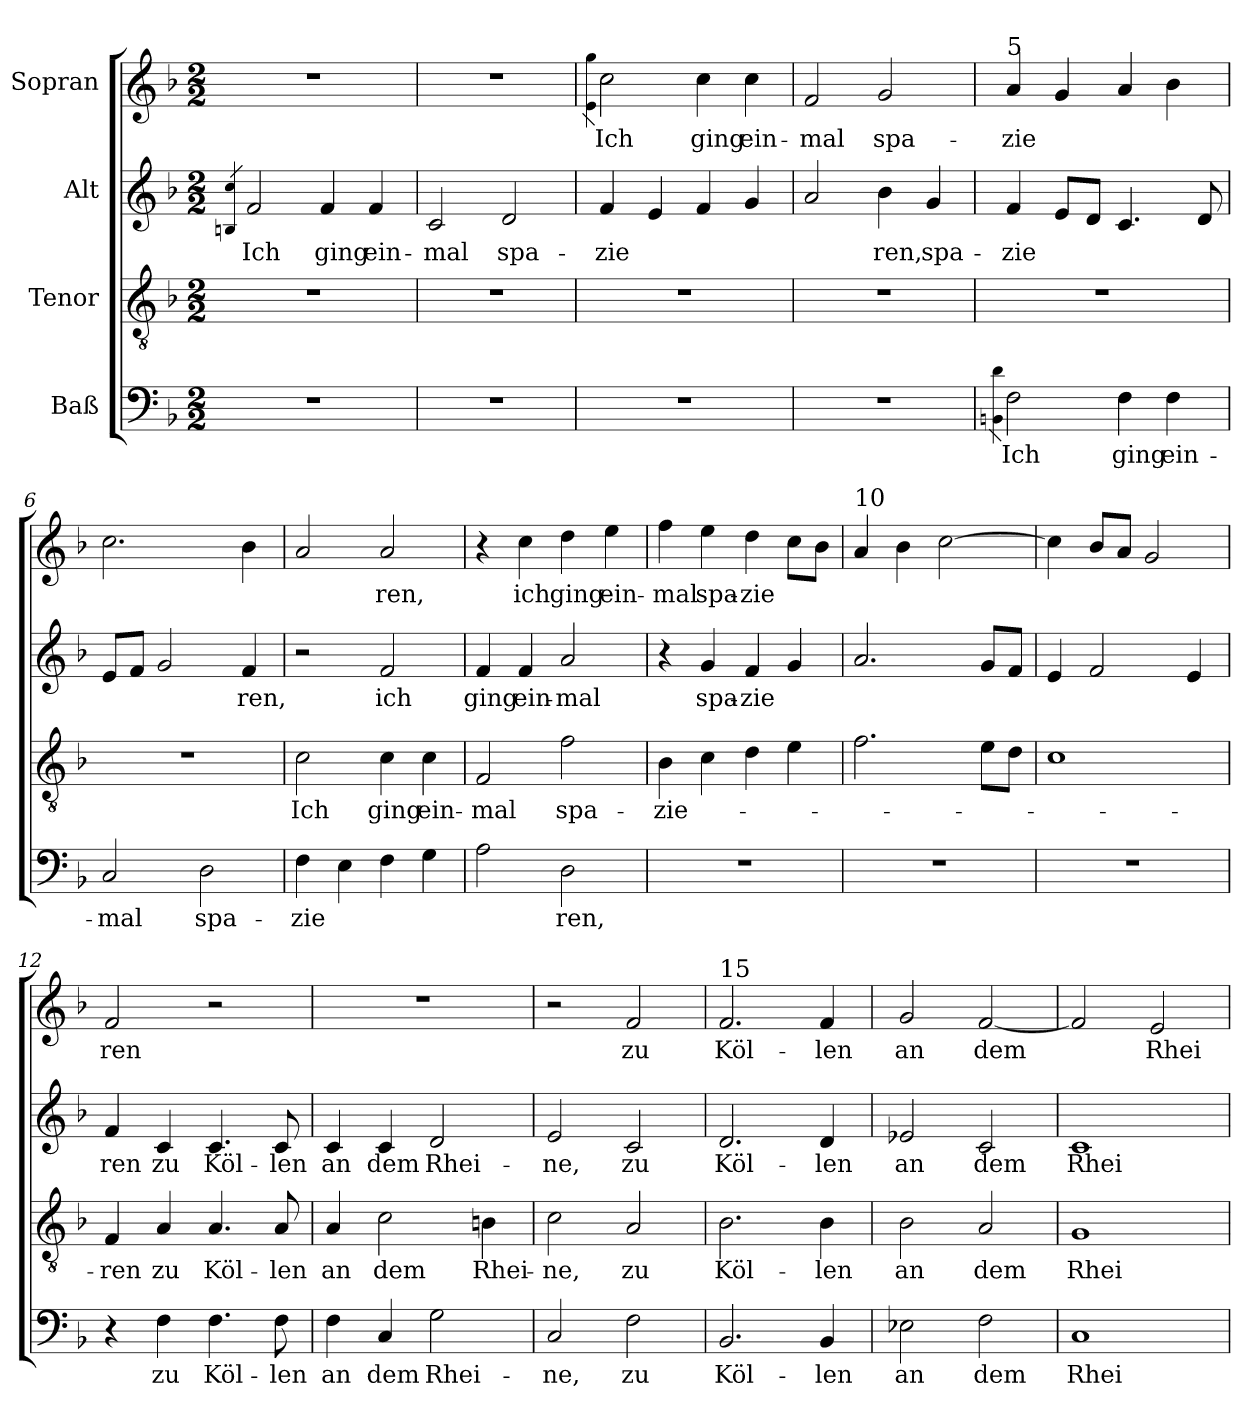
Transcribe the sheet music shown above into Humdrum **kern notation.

**kern	**text	**kern	**text	**kern	**text	**kern	**text
*part4	*part4	*part3	*part3	*part2	*part2	*part1	*part1
*staff4	*staff4	*staff3	*staff3	*staff2	*staff2	*staff1	*staff1
*I"Baß	*	*I"Tenor	*	*I"Alt	*	*I"Sopran	*
*clefF4	*	*clefGv2	*	*clefG2	*	*clefG2	*
*k[b-]	*	*k[b-]	*	*k[b-]	*	*k[b-]	*
*M2/2	*	*M2/2	*	*M2/2	*	*M2/2	*
=1	=1	=1	=1	=1	=1	=1	=1
.	.	.	.	4qBn 4qcc	.	.	.
!	!	!	!	!	!LO:LY:b	!	!
1r	.	1r	.	2f/	Ich	1r	.
!	!	!	!	!	!LO:LY:b	!	!
.	.	.	.	4f/	ging	.	.
!	!	!	!	!	!LO:LY:b	!	!
.	.	.	.	4f/	ein-	.	.
=2	=2	=2	=2	=2	=2	=2	=2
!	!	!	!	!	!LO:LY:b	!	!
1r	.	1r	.	2c/	mal	1r	.
!	!	!	!	!	!LO:LY:b	!	!
.	.	.	.	2d/	spa-	.	.
=3	=3	=3	=3	=3	=3	=3	=3
.	.	.	.	.	.	4qe 4qgg	.
!	!	!	!	!	!LO:LY:b	!	!LO:LY:b
1r	.	1r	.	4f/	zie-	2cc\	Ich
.	.	.	.	4e/	.	.	.
!	!	!	!	!	!	!	!LO:LY:b
.	.	.	.	4f/	.	4cc\	ging
!	!	!	!	!	!	!	!LO:LY:b
.	.	.	.	4g/	.	4cc\	ein-
=4	=4	=4	=4	=4	=4	=4	=4
!	!	!	!	!	!LO:LY:b	!	!LO:LY:b
1r	.	1r	.	2a/	-	2f/	mal
!	!	!	!	!	!LO:LY:b	!	!LO:LY:b
.	.	.	.	4b-\	ren,	2g/	spa-
!	!	!	!	!	!LO:LY:b	!	!
.	.	.	.	4g/	spa-	.	.
=5	=5	=5	=5	=5	=5	=5	=5
4qBBn 4qd	.	.	.	.	.	.	.
!	!	!	!	!	!	!LO:TX:a:t=5	!
!	!LO:LY:b	!	!	!	!LO:LY:b	!	!LO:LY:b
2F\	Ich	1r	.	4f/	zie	4a/	zie
.	.	.	.	8e/L	.	4g/	.
.	.	.	.	8d/J	.	.	.
!	!LO:LY:b	!	!	!	!	!	!
4F\	ging	.	.	4.c/	.	4a/	.
!	!LO:LY:b	!	!	!	!	!	!
4F\	ein-	.	.	.	.	4b-\	.
.	.	.	.	8d/	.	.	.
=6	=6	=6	=6	=6	=6	=6	=6
!	!LO:LY:b	!	!	!	!	!	!
2C/	mal	1r	.	8e/L	.	2.cc\	.
.	.	.	.	8f/J	.	.	.
.	.	.	.	2g/	.	.	.
!	!LO:LY:b	!	!	!	!	!	!
2D\	spa-	.	.	.	.	.	.
!	!	!	!	!	!LO:LY:b	!	!
.	.	.	.	4f/	ren,	4b-\	.
!!LO:LB:g=z
=7	=7	=7	=7	=7	=7	=7	=7
!	!LO:LY:b	!	!LO:LY:b	!	!	!	!
4F\	zie	2c\	Ich	2r	.	2a/	.
4E\	.	.	.	.	.	.	.
!	!	!	!LO:LY:b	!	!LO:LY:b	!	!LO:LY:b
4F\	.	4c\	ging	2f/	ich	2a/	ren,
!	!	!	!LO:LY:b	!	!	!	!
4G\	.	4c\	ein-	.	.	.	.
=8	=8	=8	=8	=8	=8	=8	=8
!	!	!	!LO:LY:b	!	!LO:LY:b	!	!
2A\	.	2F/	mal	4f/	ging	4r	.
!	!	!	!	!	!LO:LY:b	!	!LO:LY:b
.	.	.	.	4f/	ein-	4cc\	ich
!	!LO:LY:b	!	!LO:LY:b	!	!LO:LY:b	!	!LO:LY:b
2D\	ren,	2f\	spa-	2a/	mal	4dd\	ging
!	!	!	!	!	!	!	!LO:LY:b
.	.	.	.	.	.	4ee\	ein-
=9	=9	=9	=9	=9	=9	=9	=9
!	!	!	!LO:LY:b	!	!	!	!LO:LY:b
1r	.	4B-\	zie-	4r	.	4ff\	mal
!	!	!	!	!	!LO:LY:b	!	!LO:LY:b
.	.	4c\	.	4g/	spa-	4ee\	spa-
!	!	!	!	!	!LO:LY:b	!	!LO:LY:b
.	.	4d\	.	4f/	zie-	4dd\	zie
.	.	4e\	.	4g/	.	8cc\L	.
.	.	.	.	.	.	8b-\J	.
=10	=10	=10	=10	=10	=10	=10	=10
!	!	!	!	!	!	!LO:TX:a:t=10	!
!	!	!	!	!	!LO:LY:b	!	!
1r	.	2.f\	.	2.a/	-	4a/	.
.	.	.	.	.	.	4b-\	.
.	.	.	.	.	.	[2cc\	.
!	!	!	!	!	!LO:LY:b	!	!
.	.	8e\L	.	8g/L	-	.	.
.	.	8d\J	.	8f/J	.	.	.
=11	=11	=11	=11	=11	=11	=11	=11
1r	.	1c	.	4e/	.	4cc\]	.
.	.	.	.	2f/	.	8b-/L	.
.	.	.	.	.	.	8a/J	.
.	.	.	.	.	.	2g/	.
.	.	.	.	4e/	.	.	.
=12	=12	=12	=12	=12	=12	=12	=12
!	!	!	!LO:LY:b	!	!LO:LY:b	!	!LO:LY:b
4r	.	4F/	ren	4f/	ren	2f/	ren
!	!LO:LY:b	!	!LO:LY:b	!	!LO:LY:b	!	!
4F\	zu	4A/	zu	4c/	zu	.	.
!	!LO:LY:b	!	!LO:LY:b	!	!LO:LY:b	!	!
4.F\	Köl-	4.A/	Köl-	4.c/	Köl-	2r	.
!	!LO:LY:b	!	!LO:LY:b	!	!LO:LY:b	!	!
8F\	len	8A/	len	8c/	len	.	.
!!LO:LB:g=z
=13	=13	=13	=13	=13	=13	=13	=13
!	!LO:LY:b	!	!LO:LY:b	!	!LO:LY:b	!	!
4F\	an	4A/	an	4c/	an	1r	.
!	!LO:LY:b	!	!LO:LY:b	!	!LO:LY:b	!	!
4C/	dem	2c\	dem	4c/	dem	.	.
!	!LO:LY:b	!	!	!	!LO:LY:b	!	!
2G\	Rhei-	.	.	2d/	Rhei-	.	.
!	!	!	!LO:LY:b	!	!	!	!
.	.	4Bn\	Rhei-	.	.	.	.
=14	=14	=14	=14	=14	=14	=14	=14
!	!LO:LY:b	!	!LO:LY:b	!	!LO:LY:b	!	!
2C/	ne,	2c\	ne,	2e/	ne,	2r	.
!	!LO:LY:b	!	!LO:LY:b	!	!LO:LY:b	!	!LO:LY:b
2F\	zu	2A/	zu	2c/	zu	2f/	zu
=15	=15	=15	=15	=15	=15	=15	=15
!	!	!	!	!	!	!LO:TX:a:t=15	!
!	!LO:LY:b	!	!LO:LY:b	!	!LO:LY:b	!	!LO:LY:b
2.BB-/	Köl-	2.B-\	Köl-	2.d/	Köl-	2.f/	Köl-
!	!LO:LY:b	!	!LO:LY:b	!	!LO:LY:b	!	!LO:LY:b
4BB-/	len	4B-\	len	4d/	len	4f/	len
=16	=16	=16	=16	=16	=16	=16	=16
!	!LO:LY:b	!	!LO:LY:b	!	!LO:LY:b	!	!LO:LY:b
2E-X\	an	2B-\	an	2e-X/	an	2g/	an
!	!LO:LY:b	!	!LO:LY:b	!	!LO:LY:b	!	!LO:LY:b
2F\	dem	2A/	dem	2c/	dem	[2f/	dem
=17	=17	=17	=17	=17	=17	=17	=17
!	!LO:LY:b	!	!LO:LY:b	!	!LO:LY:b	!	!
1C	Rhei-	1G	Rhei-	1c	Rhei-	2f/]	.
!	!	!	!	!	!	!	!LO:LY:b
.	.	.	.	.	.	2e/	Rhei-
=	=	=	=	=	=	=	=
*-	*-	*-	*-	*-	*-	*-	*-
